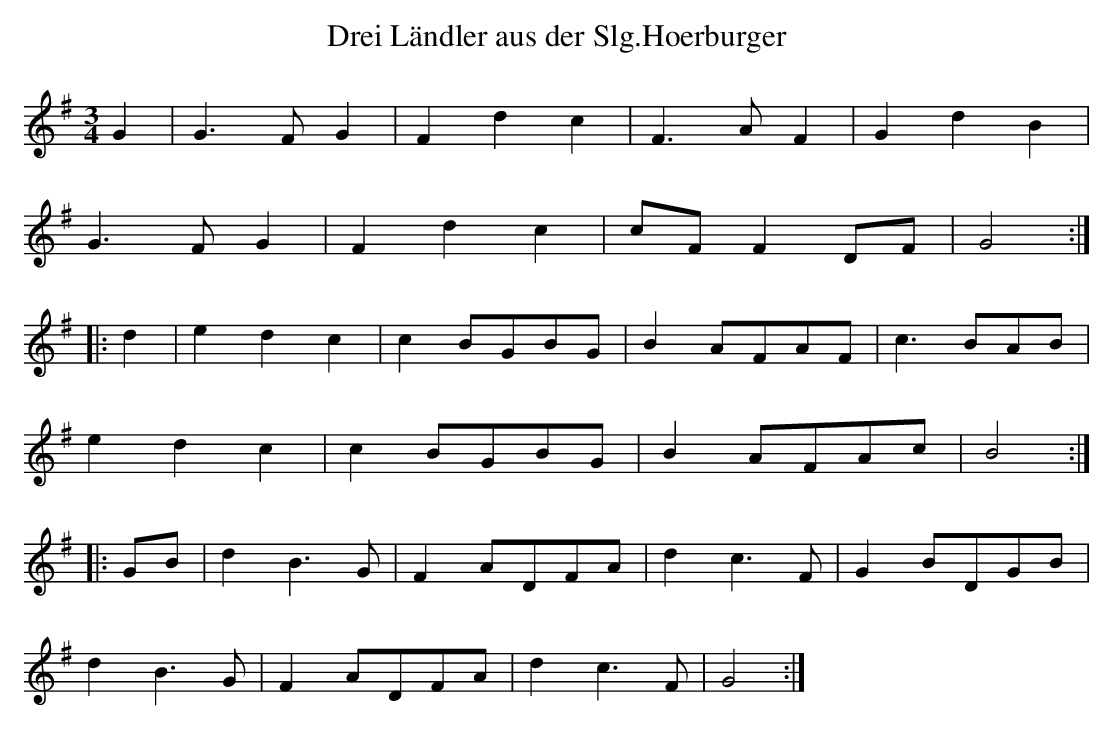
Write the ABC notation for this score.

X:1
T:Drei Ländler aus der Slg.Hoerburger
M:3/4
L:1/4
K:G
G|G>FG|Fdc|F>AF|GdB|
G>FG|Fdc|c/F/FD/F/|G2:|
|:d|edc|cB/G/B/G/|BA/F/A/F/|c>BA/B/|
edc|cB/G/B/G/|BA/F/A/c/|B2:|
|:G/B/|dB>G|FA/D/F/A/|dc>F|GB/D/G/B/|
dB>G|FA/D/F/A/|dc>F|G2:|
